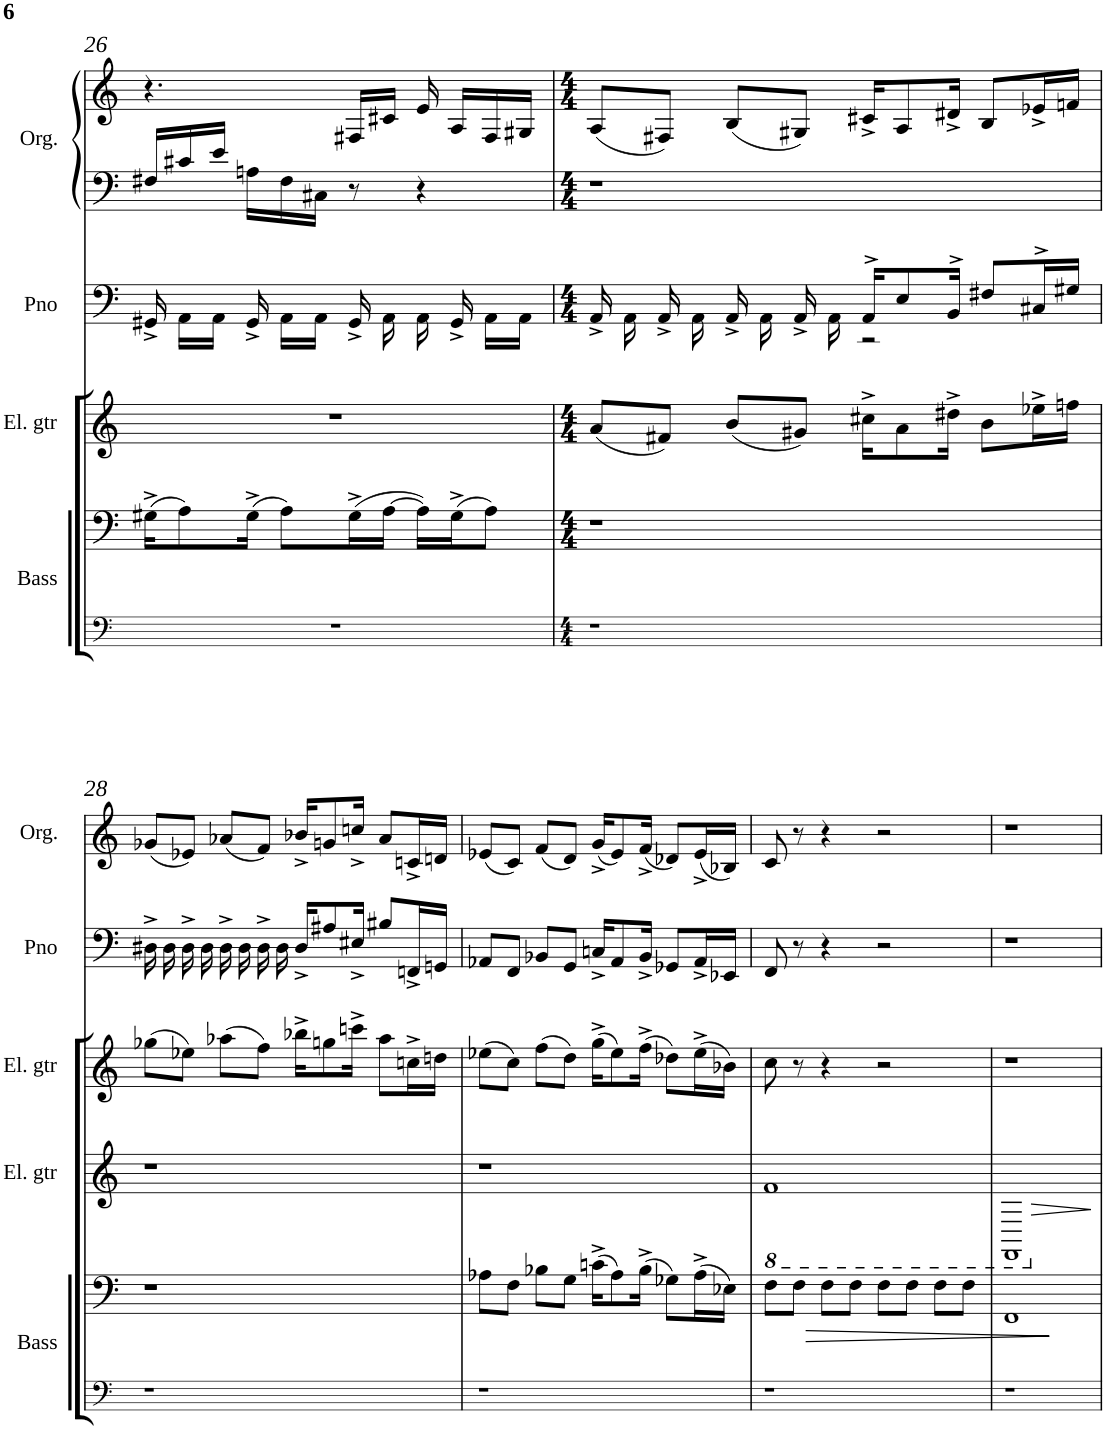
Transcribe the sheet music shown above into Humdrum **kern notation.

**kern	**kern	**dynam	**kern	**kern	**kern	**kern	**kern	**kern	**kern
*part7	*part7	*part7	*part6	*part5	*part4	*part3	*part3	*part2	*part1
*staff9	*staff8	*staff8/9	*staff7	*staff6	*staff5	*staff4	*staff3	*staff2	*staff1
*I"Bass guitar	*	*	*I"Electric guitar	*I"Electric guitar	*I"Piano	*I"Organ	*	*I"Synthesizer	*I"Voice
*I'Bass	*	*	*I'El. gtr	*I'El. gtr	*I'Pno	*I'Org.	*	*I'Synth.	*I'Voice
!!LO:PB:g=z
*clefF4	*clefF4	*	*clefG2	*clefG2	*clefF4	*clefF4	*clefG2	*clefG2	*clefG2
*Trd7c12	*Trd7c12	*	*Trd7c12	*Trd7c12	*	*	*	*	*
*k[]	*k[]	*	*k[]	*k[]	*k[]	*k[]	*k[]	*k[]	*k[]
*M3/4	*M3/4	*	*M3/4	*M3/4	*M3/4	*M3/4	*M3/4	*M3/4	*M3/4
=26	=26	=26	=26	=26	=26	=26	=26	=26	=26
*	*	*	*	*	*^	*^	*	*	*
2.r	(>16G#X^\KL	.	2.r	2.r	16GG#X^/	16ryy	16F#X/LL	8.ryy	4.r	2.r	2.r
.	8A\)	.	.	.	8ryy	16AA\LL	16c#X/	.	.	.	.
.	.	.	.	.	.	16AA\JJ	16e/JJ	.	.	.	.
.	(>16G#^\Jk	.	.	.	16GG#^/	16ryy	8.ryy	16An\LL	.	.	.
.	8A\L)	.	.	.	8ryy	16AA\LL	.	16F#\	.	.	.
.	.	.	.	.	.	16AA\JJ	.	16C#X\JJ	.	.	.
.	(>16G#^\L	.	.	.	16GG#^/	16ryy	8r	4.ryy	16F#X/LL	.	.
.	[>16A\JJ	.	.	.	8ryy	16AA\	.	.	16c#X/JJ	.	.
.	16A\LL])	.	.	.	.	16AA\	4r	.	16e/	.	.
.	(>16G#^\J	.	.	.	16GG#^/	16ryy	.	.	16A/LL	.	.
.	8A\J)	.	.	.	8ryy	16AA\LL	.	.	16F#/	.	.
.	.	.	.	.	.	16AA\JJ	.	.	16G#X/JJ	.	.
*	*	*	*	*	*	*	*v	*v	*	*	*
=27	=27	=27	=27	=27	=27	=27	=27	=27	=27	=27
*M4/4	*M4/4	*	*M4/4	*M4/4	*M4/4	*	*M4/4	*M4/4	*M4/4	*M4/4
1r	1r	.	1r	(<8a/L	16AA^/	16ryy	1r	(<8A/L	1r	1r
.	.	.	.	.	16ryy	16AA\	.	.	.	.
.	.	.	.	8f#X/J)	16AA^/	16ryy	.	8F#X/J)	.	.
.	.	.	.	.	16ryy	16AA\	.	.	.	.
.	.	.	.	(<8b/L	16AA^/	16ryy	.	(<8B/L	.	.
.	.	.	.	.	16ryy	16AA\	.	.	.	.
.	.	.	.	8g#X/J)	16AA^/	16ryy	.	8G#X/J)	.	.
.	.	.	.	.	16ryy	16AA\	.	.	.	.
.	.	.	.	16cc#X^\KL	16AA^/KL	2r	.	16c#X^/KL	.	.
.	.	.	.	8a\	8E/	.	.	8A/	.	.
.	.	.	.	16dd#X^\Jk	16BB^/Jk	.	.	16d#X^/Jk	.	.
.	.	.	.	8b\L	8F#X/L	.	.	8B/L	.	.
.	.	.	.	16ee-X^\L	16C#X^/L	.	.	16e-X^/L	.	.
.	.	.	.	16ffn\JJ	16G#X/JJ	.	.	16fn/JJ	.	.
!!LO:LB:g=z
=28	=28	=28	=28	=28	=28	=28	=28	=28	=28	=28
1r	1r	.	1r	(>8gg-X\L	16D#X^\	16ryy	1r	(<8g-X/L	1r	1r
.	.	.	.	.	16ryy	16D#\	.	.	.	.
.	.	.	.	8ee-X\J)	16D#^\	16ryy	.	8e-X/J)	.	.
.	.	.	.	.	16ryy	16D#\	.	.	.	.
.	.	.	.	(>8aa-X\L	16D#^\	16ryy	.	(<8a-X/L	.	.
.	.	.	.	.	16ryy	16D#\	.	.	.	.
.	.	.	.	8ff\J)	16D#^\	16ryy	.	8f/J)	.	.
.	.	.	.	.	16ryy	16D#\	.	.	.	.
.	.	.	.	16bb-X^\KL	16D#^/KL	2ryy	.	16b-X^/KL	.	.
.	.	.	.	8ggn\	8A#X/	.	.	8gn/	.	.
.	.	.	.	16cccn^\Jk	16E#X^/Jk	.	.	16ccn^/Jk	.	.
.	.	.	.	8aa-\L	8B#X/L	.	.	8a-/L	.	.
.	.	.	.	16ccn^\L	16FFn^/L	.	.	16cn^/L	.	.
.	.	.	.	16ddn\JJ	16GGn/JJ	.	.	16dn/JJ	.	.
*	*	*	*	*	*v	*v	*	*	*	*
=29	=29	=29	=29	=29	=29	=29	=29	=29	=29
1r	8A-X\L	.	1r	(>8ee-X\L	8AA-X/L	1r	(<8e-X/L	1r	1r
.	8F\J	.	.	8cc\J)	8FF/J	.	8c/J)	.	.
.	8B-X\L	.	.	(>8ff\L	8BB-X/L	.	(<8f/L	.	.
.	8G\J	.	.	8dd\J)	8GG/J	.	8d/J)	.	.
.	(>16cn^\KL	.	.	(>16gg^\KL	16Cn^/KL	.	(<16g^/KL	.	.
.	8A-\)	.	.	8ee-\)	8AA-/	.	8e-/)	.	.
.	(>16B-^\Jk	.	.	(>16ff^\Jk	16BB-^/Jk	.	(<16f^/Jk	.	.
.	8G-X\L)	.	.	8dd-X\L)	8GG-X/L	.	8d-X/L)	.	.
.	(>16A-^\L	.	.	(>16ee-^\L	16AA-^/L	.	(<16e-^/L	.	.
.	16E-X\JJ)	.	.	16b-X\JJ)	16EE-X/JJ	.	16B-X/JJ)	.	.
=30	=30	=30	=30	=30	=30	=30	=30	=30	=30
*	*	*	*8ba	*	*	*	*	*	*
1r	8F\L	.	1F	8cc\	8FF/	1r	8c/	1r	1r
.	8F\J	.	.	8r	8r	.	8r	.	.
!	!	!LO:HP:b	!	!	!	!	!	!	!
.	8F\L	>	.	4r	4r	.	4r	.	.
.	8F\J	.	.	.	.	.	.	.	.
.	8F\L	.	.	2r	2r	.	2r	.	.
.	8F\J	.	.	.	.	.	.	.	.
.	8F\L	.	.	.	.	.	.	.	.
.	8F\J	.	.	.	.	.	.	.	.
=31	=31	=31	=31	=31	=31	=31	=31	=31	=31
1r	1FF	.	1FFF	1r	1r	1r	1r	1r	1r
.	.	]	.	.	.	.	.	.	.
*	*	*	*X8ba	*	*	*	*	*	*
=	=	=	=	=	=	=	=	=	=
*-	*-	*-	*-	*-	*-	*-	*-	*-	*-
